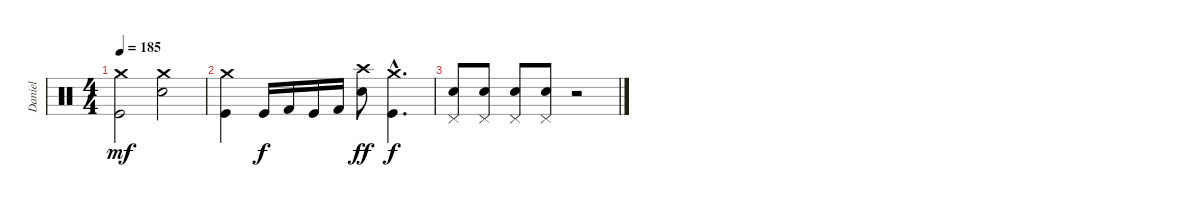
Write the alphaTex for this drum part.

\track ("Daniel" "Daniel") {instrument percussion}
\staff {score}
\articulation defaults
\ts (4 4)
\tempo 185
\clef neutral
\ks c
("Kick (hit)" "Crash medium (hit)").2{dy mf} ("Electric Snare (hit)" "Crash medium (hit)").2 |
("Kick (hit)" "Crash medium (hit)").4 "Kick (hit)".16{dy f} "Kick (hit) 2".16 "Kick (hit)".16 "Kick (hit) 2".16 ("Electric Snare (hit)" "Crash high (hit)").8{dy ff} ("Kick (hit)"{hac} "Crash medium (hit)"{hac}).4{d dy f} |
("Electric Snare (hit)" "Pedal Hi-Hat (hit)").8 ("Electric Snare (hit)" "Pedal Hi-Hat (hit)").8 ("Electric Snare (hit)" "Pedal Hi-Hat (hit)").8 ("Electric Snare (hit)" "Pedal Hi-Hat (hit)").8 r.2
